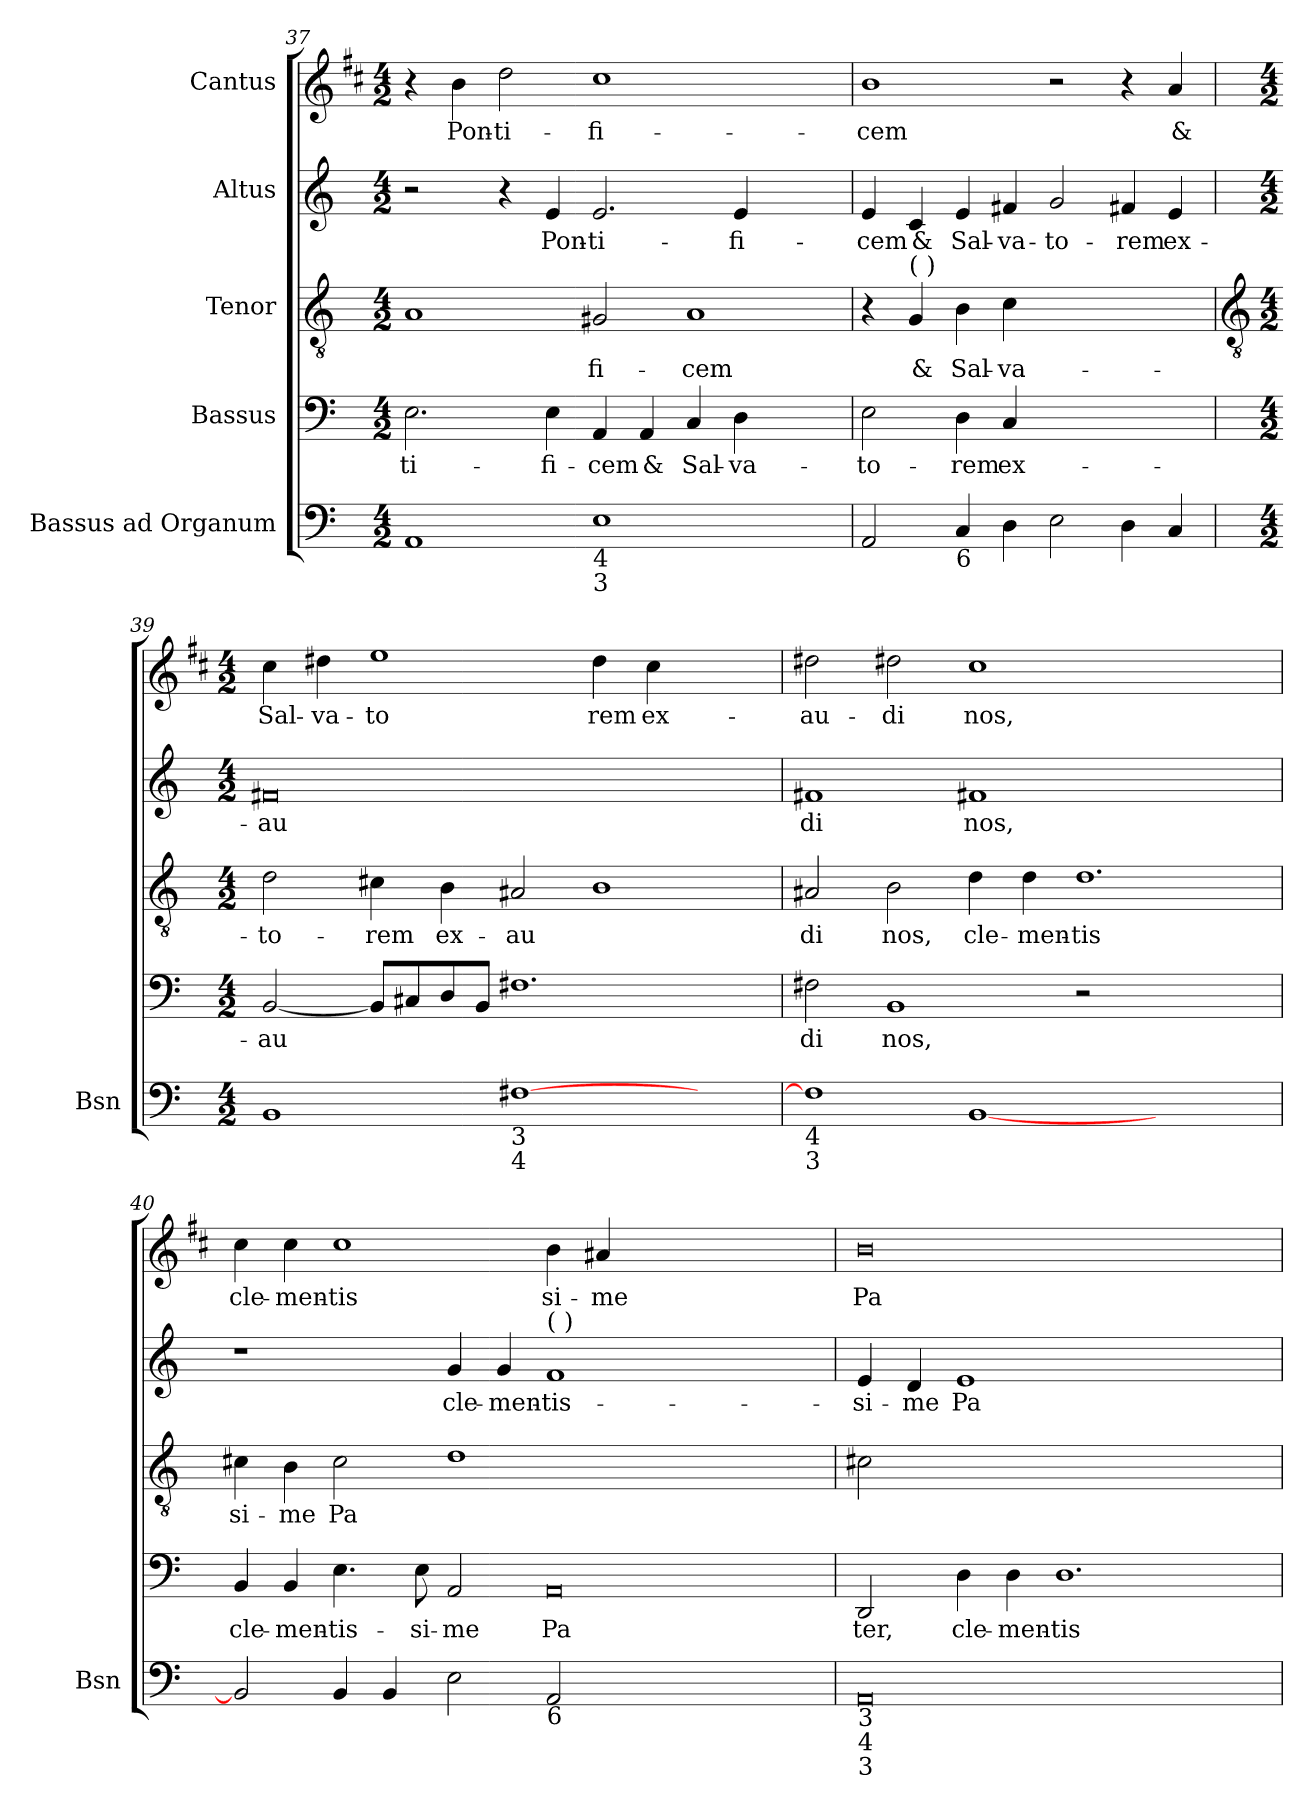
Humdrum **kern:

**kern	**kern	**text	**kern	**text	**kern	**text	**kern	**text
*part5	*part4	*part4	*part3	*part3	*part2	*part2	*part1	*part1
*staff5	*staff4	*staff4	*staff3	*staff3	*staff2	*staff2	*staff1	*staff1
*I"Bassus ad Organum	*I"Bassus	*	*I"Tenor	*	*I"Altus	*	*I"Cantus	*
*I'Bsn	*	*	*	*	*	*	*	*
*clefF4	*clefF4	*	*clefGv2	*	*clefG2	*	*clefG2	*
*	*	*	*	*	*	*	*ITrd1c2	*
*k[]	*k[]	*	*k[]	*	*k[]	*	*k[]	*
*C:	*C:	*	*C:	*	*C:	*	*C:	*
*M4/2	*M4/2	*	*M4/2	*	*M4/2	*	*M4/2	*
=37	=37	=37	=37	=37	=37	=37	=37	=37
!	!	!LO:LY:b	!	!	!	!	!	!
1AA	2.E	-ti-	1A	.	2r	.	4r	.
!	!	!	!	!	!	!	!	!LO:LY:b
.	.	.	.	.	.	.	4a	Pon-
!	!	!	!	!	!	!	!	!LO:LY:b
.	.	.	.	.	4r	.	2cc	-ti-
!	!	!LO:LY:b	!	!	!	!LO:LY:b	!	!
.	4E	-fi-	.	.	4e	Pon-	.	.
!LO:TX:b:t=4	!	!	!	!	!	!	!	!
!LO:TX:b:t=3	!	!	!	!	!	!	!	!
!	!	!LO:LY:b	!	!LO:LY:b	!	!LO:LY:b	!	!LO:LY:b
1E	4AA	-cem	2G#X	fi-	2.e	-ti-	1b	-fi-
!	!	!LO:LY:b	!	!	!	!	!	!
.	4AA	&	.	.	.	.	.	.
!	!	!LO:LY:b	!	!LO:LY:b	!	!	!	!
.	4C	Sal-	1A	-cem	.	.	.	.
!	!	!LO:LY:b	!	!	!	!LO:LY:b	!	!
.	4D	-va-	.	.	4e	-fi-	.	.
2ryy	2ryy	.	.	.	2ryy	.	2ryy	.
=38	=38	=38	=38	=38	=38	=38	=38	=38
!	!	!LO:LY:b	!	!	!	!LO:LY:b	!	!LO:LY:b
2AA	2E	-to-	4r	.	4e	-cem	1a	-cem
!	!	!	!LO:TX:a:t=(  )	!	!	!	!	!
!	!	!	!	!LO:LY:b	!	!LO:LY:b	!	!
.	.	.	4G	&	4c	&	.	.
!LO:TX:b:t=6	!	!	!	!	!	!	!	!
!	!	!LO:LY:b	!	!LO:LY:b	!	!LO:LY:b	!	!
4C	4D	-rem	4B	Sal-	4e	Sal-	.	.
!	!	!LO:LY:b	!	!LO:LY:b	!	!LO:LY:b	!	!
4D	4C	ex-	4c	-va-	4f#X	-va-	.	.
!	!	!	!	!	!	!LO:LY:b	!	!
2E	1ryy	.	1ryy	.	2g	-to-	2r	.
!	!	!	!	!	!	!LO:LY:b	!	!
4D	.	.	.	.	4f#X	-rem	4r	.
!	!	!	!	!	!	!LO:LY:b	!	!LO:LY:b
4C	.	.	.	.	4e	ex-	4g	&
!!LO:LB:g=z
=39	=39	=39	=39	=39	=39	=39	=39	=39
*	*	*	*clefGv2	*	*	*	*	*
*M4/2	*M4/2	*	*M4/2	*	*M4/2	*	*M4/2	*
!	!	!LO:LY:b	!	!LO:LY:b	!	!LO:LY:b	!	!LO:LY:b
1BB	[2BB	-au	2d	-to-	0f#X	-au	4b	Sal-
!	!	!	!	!	!	!	!	!LO:LY:b
.	.	.	.	.	.	.	4cc#X	-va-
!	!	!	!	!LO:LY:b	!	!	!	!LO:LY:b
.	8BBL]	.	4c#X	-rem	.	.	1dd	-to
.	8C#X	.	.	.	.	.	.	.
!	!	!	!	!LO:LY:b	!	!	!	!
.	8D	.	4B	ex-	.	.	.	.
.	8BBJ	.	.	.	.	.	.	.
!LO:TX:b:t=3	!	!	!	!	!	!	!	!
!LO:TX:b:t=4	!	!	!	!	!	!	!	!
!	!	!	!	!LO:LY:b	!	!	!	!
[1F#X	1.F#X	.	2A#X	-au	.	.	.	.
!	!	!	!	!	!	!	!	!LO:LY:b
.	.	.	1B	.	.	.	4cc#	rem
!	!	!	!	!	!	!	!	!LO:LY:b
.	.	.	.	.	.	.	4b	ex-
2ryy	.	.	.	.	2ryy	.	2ryy	.
=39A	=39A	=39A	=39A	=39A	=39A	=39A	=39A	=39A
!LO:TX:b:t=4	!	!	!	!	!	!	!	!
!LO:TX:b:t=3	!	!	!	!	!	!	!	!
!	!	!LO:LY:b	!	!LO:LY:b	!	!LO:LY:b	!	!LO:LY:b
1F#]	2F#X	di	2A#X	di	1f#X	di	2cc#X	-au-
!	!	!LO:LY:b	!	!LO:LY:b	!	!	!	!LO:LY:b
.	1BB	nos,	2B	nos,	.	.	2cc#X	-di
!	!	!	!	!LO:LY:b	!	!LO:LY:b	!	!LO:LY:b
[1BB	.	.	4d	cle-	1f#X	nos,	1b	nos,
!	!	!	!	!LO:LY:b	!	!	!	!
.	.	.	4d	-men-	.	.	.	.
!	!	!	!	!LO:LY:b	!	!	!	!
.	2r	.	1.d	-tis	.	.	.	.
1ryy	1ryy	.	.	.	1ryy	.	1ryy	.
=40A	=40A	=40A	=40A	=40A	=40A	=40A	=40A	=40A
!	!	!LO:LY:b	!	!LO:LY:b	!	!	!	!LO:LY:b
2BB]	4BB	cle-	4c#X	si-	1r	.	4b	cle-
!	!	!LO:LY:b	!	!LO:LY:b	!	!	!	!LO:LY:b
.	4BB	-men-	4B	-me	.	.	4b	-men-
!	!	!LO:LY:b	!	!LO:LY:b	!	!	!	!LO:LY:b
4BB	4.E	-tis-	2c#	Pa	.	.	1b	-tis
4BB	.	.	.	.	.	.	.	.
!	!	!LO:LY:b	!	!	!	!	!	!
.	8E	-si-	.	.	.	.	.	.
!	!	!LO:LY:b	!	!	!	!LO:LY:b	!	!
2E	2AA	-me	1d	.	4g	cle-	.	.
!	!	!	!	!	!	!LO:LY:b	!	!
.	.	.	.	.	4g	-men-	.	.
!	!	!	!	!	!LO:TX:a:t=(  )	!	!	!
!LO:TX:b:t=6	!	!	!	!	!	!	!	!
!	!	!LO:LY:b	!	!	!	!LO:LY:b	!	!LO:LY:b
2AA	0AA	Pa	.	.	1f	-tis-	4a	si-
!	!	!	!	!	!	!	!	!LO:LY:b
.	.	.	.	.	.	.	4g#X	-me
1.ryy	.	.	1.ryy	.	.	.	1.ryy	.
.	.	.	.	.	1ryy	.	.	.
!!LO:LB:g=z
=41A	=41A	=41A	=41A	=41A	=41A	=41A	=41A	=41A
!LO:TX:b:t=3	!	!	!	!	!	!	!	!
!LO:TX:b:t=4	!	!	!	!	!	!	!	!
!LO:TX:b:t=3	!	!	!	!	!	!	!	!
!	!	!LO:LY:b	!	!	!	!LO:LY:b	!	!LO:LY:b
0AA	2DD	ter,	2c#X	.	4e	-si-	0a	Pa
!	!	!	!	!	!	!LO:LY:b	!	!
.	.	.	.	.	4d	-me	.	.
!	!	!LO:LY:b	!	!	!	!LO:LY:b	!	!
.	4D	cle-	0ryy	.	1e	Pa	.	.
!	!	!LO:LY:b	!	!	!	!	!	!
.	4D	-men-	.	.	.	.	.	.
!	!	!LO:LY:b	!	!	!	!	!	!
.	1.D	-tis	.	.	.	.	.	.
.	.	.	.	.	1ryy	.	.	.
2ryy	.	.	.	.	.	.	2ryy	.
=	=	=	=	=	=	=	=	=
*-	*-	*-	*-	*-	*-	*-	*-	*-
